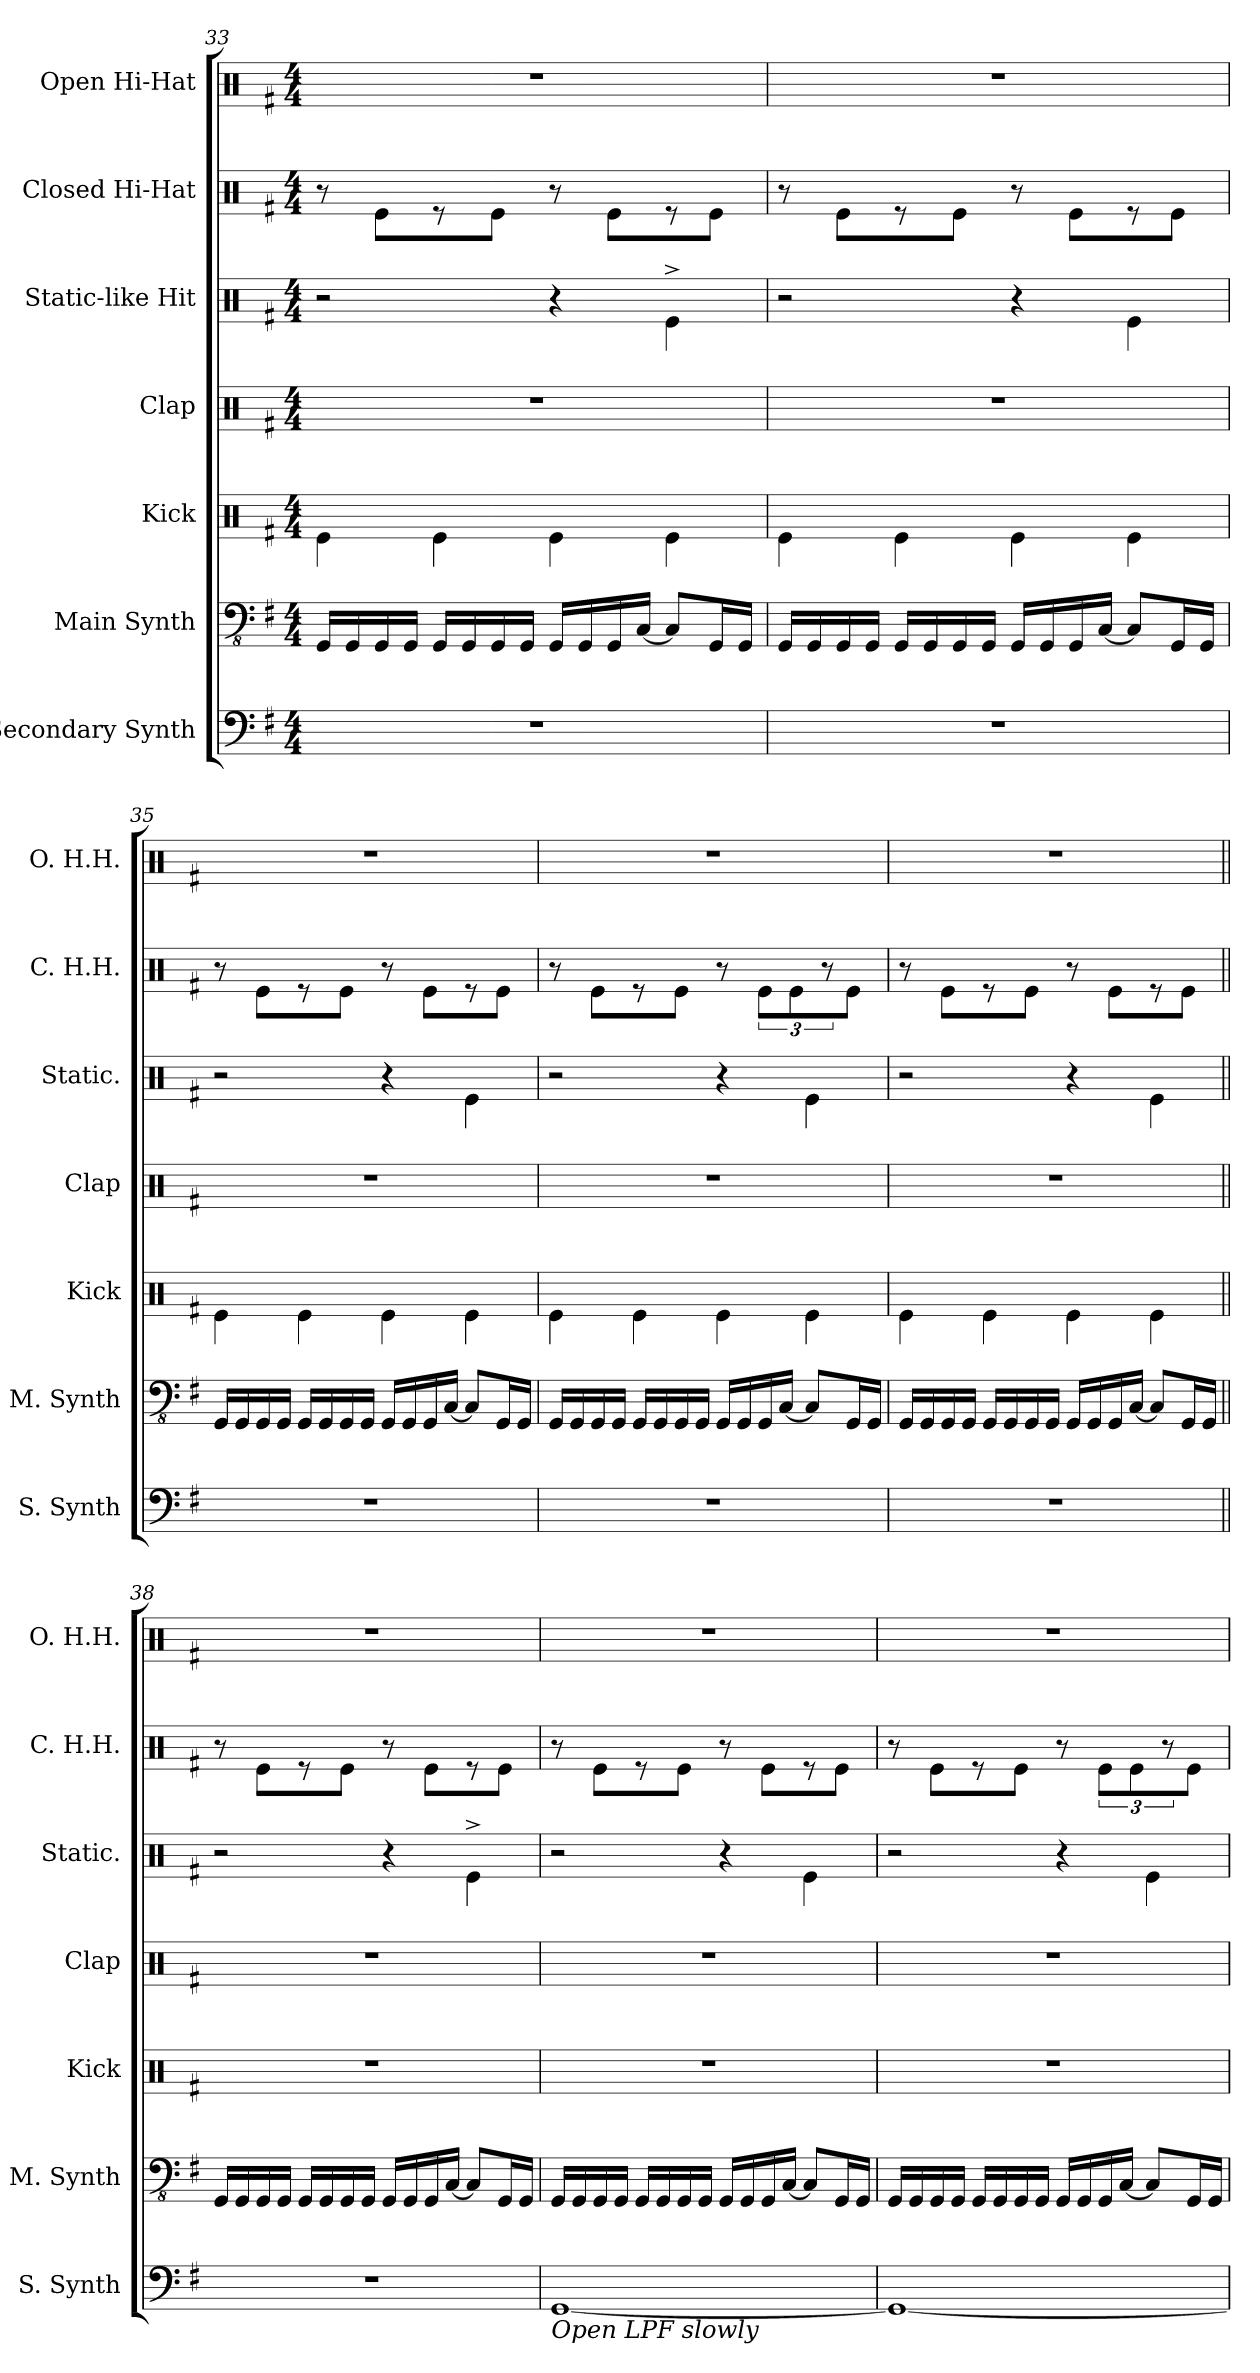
**kern	**kern	**kern	**kern	**kern	**kern	**kern
*part7	*part6	*part5	*part4	*part3	*part2	*part1
*staff7	*staff6	*staff5	*staff4	*staff3	*staff2	*staff1
*I"Secondary Synth	*I"Main Synth	*I"Kick	*I"Clap	*I"Static-like Hit	*I"Closed Hi-Hat	*I"Open Hi-Hat
*I'S. Synth	*I'M. Synth	*I'Kick	*I'Clap	*I'Static.	*I'C. H.H.	*I'O. H.H.
*clefF4	*clefFv4	*clefX	*clefX	*clefX	*clefX	*clefX
*k[f#]	*k[f#]	*k[f#]	*k[f#]	*k[f#]	*k[f#]	*k[f#]
*G:	*G:	*G:	*G:	*G:	*G:	*G:
*M4/4	*M4/4	*M4/4	*M4/4	*M4/4	*M4/4	*M4/4
=33	=33	=33	=33	=33	=33	=33
1r	16GGG/LL	4Re\	1r	2r	8r	1r
.	16GGG/	.	.	.	.	.
.	16GGG/	.	.	.	8Re\L	.
.	16GGG/JJ	.	.	.	.	.
.	16GGG/LL	4Re\	.	.	8r	.
.	16GGG/	.	.	.	.	.
.	16GGG/	.	.	.	8Re\J	.
.	16GGG/JJ	.	.	.	.	.
.	16GGG/LL	4Re\	.	4r	8r	.
.	16GGG/	.	.	.	.	.
.	16GGG/	.	.	.	8Re\L	.
.	[16CC/JJ	.	.	.	.	.
.	8CC/L]	4Re\	.	4Re^>\	8r	.
.	16GGG/L	.	.	.	8Re\J	.
.	16GGG/JJ	.	.	.	.	.
!!LO:PB:g=z
=34	=34	=34	=34	=34	=34	=34
1r	16GGG/LL	4Re\	1r	2r	8r	1r
.	16GGG/	.	.	.	.	.
.	16GGG/	.	.	.	8Re\L	.
.	16GGG/JJ	.	.	.	.	.
.	16GGG/LL	4Re\	.	.	8r	.
.	16GGG/	.	.	.	.	.
.	16GGG/	.	.	.	8Re\J	.
.	16GGG/JJ	.	.	.	.	.
.	16GGG/LL	4Re\	.	4r	8r	.
.	16GGG/	.	.	.	.	.
.	16GGG/	.	.	.	8Re\L	.
.	[16CC/JJ	.	.	.	.	.
.	8CC/L]	4Re\	.	4Re\	8r	.
.	16GGG/L	.	.	.	8Re\J	.
.	16GGG/JJ	.	.	.	.	.
=35	=35	=35	=35	=35	=35	=35
1r	16GGG/LL	4Re\	1r	2r	8r	1r
.	16GGG/	.	.	.	.	.
.	16GGG/	.	.	.	8Re\L	.
.	16GGG/JJ	.	.	.	.	.
.	16GGG/LL	4Re\	.	.	8r	.
.	16GGG/	.	.	.	.	.
.	16GGG/	.	.	.	8Re\J	.
.	16GGG/JJ	.	.	.	.	.
.	16GGG/LL	4Re\	.	4r	8r	.
.	16GGG/	.	.	.	.	.
.	16GGG/	.	.	.	8Re\L	.
.	[16CC/JJ	.	.	.	.	.
.	8CC/L]	4Re\	.	4Re\	8r	.
.	16GGG/L	.	.	.	8Re\J	.
.	16GGG/JJ	.	.	.	.	.
=36	=36	=36	=36	=36	=36	=36
1r	16GGG/LL	4Re\	1r	2r	8r	1r
.	16GGG/	.	.	.	.	.
.	16GGG/	.	.	.	8Re\L	.
.	16GGG/JJ	.	.	.	.	.
.	16GGG/LL	4Re\	.	.	8r	.
.	16GGG/	.	.	.	.	.
.	16GGG/	.	.	.	8Re\J	.
.	16GGG/JJ	.	.	.	.	.
.	16GGG/LL	4Re\	.	4r	8r	.
.	16GGG/	.	.	.	.	.
.	16GGG/	.	.	.	12Re\L	.
.	[16CC/JJ	.	.	.	.	.
.	.	.	.	.	12Re\	.
.	8CC/L]	4Re\	.	4Re\	.	.
.	.	.	.	.	12r	.
.	16GGG/L	.	.	.	8Re\J	.
.	16GGG/JJ	.	.	.	.	.
=37	=37	=37	=37	=37	=37	=37
1r	16GGG/LL	4Re\	1r	2r	8r	1r
.	16GGG/	.	.	.	.	.
.	16GGG/	.	.	.	8Re\L	.
.	16GGG/JJ	.	.	.	.	.
.	16GGG/LL	4Re\	.	.	8r	.
.	16GGG/	.	.	.	.	.
.	16GGG/	.	.	.	8Re\J	.
.	16GGG/JJ	.	.	.	.	.
.	16GGG/LL	4Re\	.	4r	8r	.
.	16GGG/	.	.	.	.	.
.	16GGG/	.	.	.	8Re\L	.
.	[16CC/JJ	.	.	.	.	.
.	8CC/L]	4Re\	.	4Re\	8r	.
.	16GGG/L	.	.	.	8Re\J	.
.	16GGG/JJ	.	.	.	.	.
!!LO:LB:g=z
=38||	=38||	=38||	=38||	=38||	=38||	=38||
1r	16GGG/LL	1r	1r	2r	8r	1r
.	16GGG/	.	.	.	.	.
.	16GGG/	.	.	.	8Re\L	.
.	16GGG/JJ	.	.	.	.	.
.	16GGG/LL	.	.	.	8r	.
.	16GGG/	.	.	.	.	.
.	16GGG/	.	.	.	8Re\J	.
.	16GGG/JJ	.	.	.	.	.
.	16GGG/LL	.	.	4r	8r	.
.	16GGG/	.	.	.	.	.
.	16GGG/	.	.	.	8Re\L	.
.	[16CC/JJ	.	.	.	.	.
.	8CC/L]	.	.	4Re^>\	8r	.
.	16GGG/L	.	.	.	8Re\J	.
.	16GGG/JJ	.	.	.	.	.
=39	=39	=39	=39	=39	=39	=39
!LO:TX:b:i:t=Open LPF slowly	!	!	!	!	!	!
[1GG	16GGG/LL	1r	1r	2r	8r	1r
.	16GGG/	.	.	.	.	.
.	16GGG/	.	.	.	8Re\L	.
.	16GGG/JJ	.	.	.	.	.
.	16GGG/LL	.	.	.	8r	.
.	16GGG/	.	.	.	.	.
.	16GGG/	.	.	.	8Re\J	.
.	16GGG/JJ	.	.	.	.	.
.	16GGG/LL	.	.	4r	8r	.
.	16GGG/	.	.	.	.	.
.	16GGG/	.	.	.	8Re\L	.
.	[16CC/JJ	.	.	.	.	.
.	8CC/L]	.	.	4Re\	8r	.
.	16GGG/L	.	.	.	8Re\J	.
.	16GGG/JJ	.	.	.	.	.
=40	=40	=40	=40	=40	=40	=40
1GG_	16GGG/LL	1r	1r	2r	8r	1r
.	16GGG/	.	.	.	.	.
.	16GGG/	.	.	.	8Re\L	.
.	16GGG/JJ	.	.	.	.	.
.	16GGG/LL	.	.	.	8r	.
.	16GGG/	.	.	.	.	.
.	16GGG/	.	.	.	8Re\J	.
.	16GGG/JJ	.	.	.	.	.
.	16GGG/LL	.	.	4r	8r	.
.	16GGG/	.	.	.	.	.
.	16GGG/	.	.	.	12Re\L	.
.	[16CC/JJ	.	.	.	.	.
.	.	.	.	.	12Re\	.
.	8CC/L]	.	.	4Re\	.	.
.	.	.	.	.	12r	.
.	16GGG/L	.	.	.	8Re\J	.
.	16GGG/JJ	.	.	.	.	.
=	=	=	=	=	=	=
*-	*-	*-	*-	*-	*-	*-
